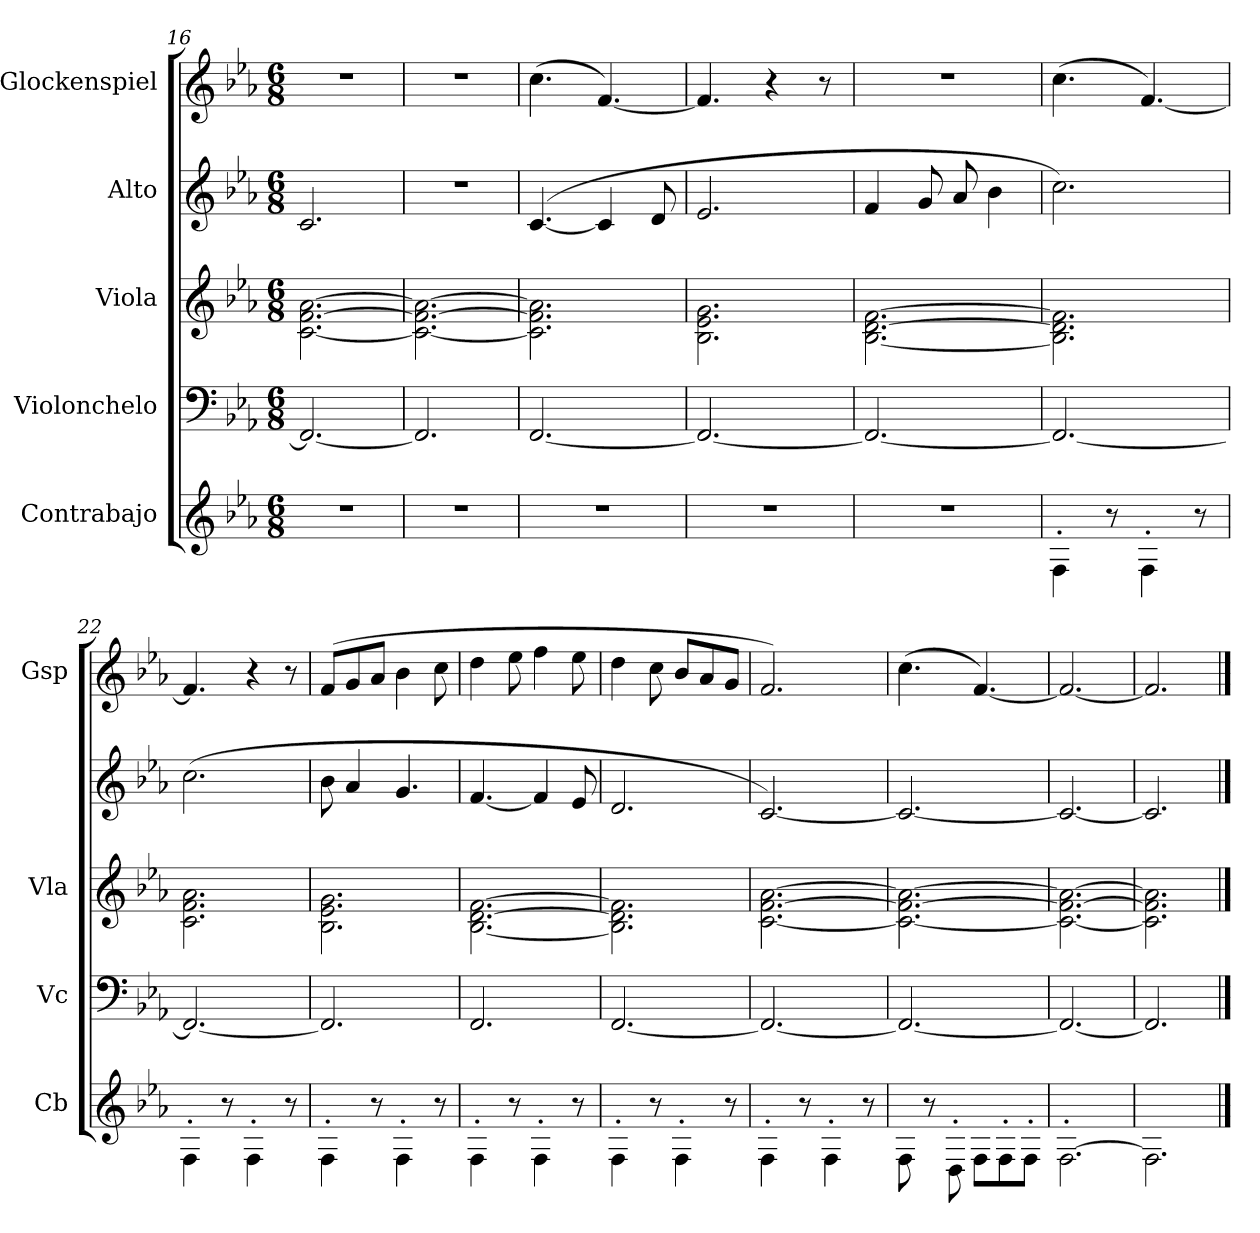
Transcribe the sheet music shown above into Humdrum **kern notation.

**kern	**kern	**kern	**kern	**kern
*part5	*part4	*part3	*part2	*part1
*staff5	*staff4	*staff3	*staff2	*staff1
*I"Contrabajo	*I"Violonchelo	*I"Viola	*I"Alto	*I"Glockenspiel
*I'Cb	*I'Vc	*I'Vla	*	*I'Gsp
*clefG2	*clefF4	*clefG2	*clefG2	*clefG2
*ITrd7c12	*	*	*	*ITrd-14c-24
*k[b-e-a-]	*k[b-e-a-]	*k[b-e-a-]	*k[b-e-a-]	*k[b-e-a-]
*M6/8	*M6/8	*M6/8	*M6/8	*M6/8
=16	=16	=16	=16	=16
2.r	2.FF/_	[2.c\ [2.f\ [2.a-\	2.c/	2.r
=17	=17	=17	=17	=17
2.r	2.FF/]	2.c\_ 2.f\_ 2.a-\_	2.r	2.r
=18	=18	=18	=18	=18
2.r	[2.FF/	2.c\] 2.f\] 2.a-\]	(>[4.c/	(>4.cccc\
.	.	.	4c/]	[4.fff/)
.	.	.	8d/	.
=19	=19	=19	=19	=19
2.r	2.FF/_	2.B-\ 2.e-\ 2.g\	2.e-/	4.fff/]
.	.	.	.	4r
.	.	.	.	8r
=20	=20	=20	=20	=20
2.r	2.FF/_	[2.B-\ [2.d\ [2.f\	4f/	2.r
.	.	.	8g/	.
.	.	.	8a-/	.
.	.	.	4b-\	.
=21	=21	=21	=21	=21
4FF'\	2.FF/_	2.B-\] 2.d\] 2.f\]	2.cc\)	(>4.cccc\
8r	.	.	.	.
4FF'\	.	.	.	[4.fff/)
8r	.	.	.	.
!!LO:LB:g=z
=22	=22	=22	=22	=22
4FF'\	2.FF/_	2.c\ 2.f\ 2.a-\	(>2.cc\	4.fff/]
8r	.	.	.	.
4FF'\	.	.	.	4r
8r	.	.	.	8r
=23	=23	=23	=23	=23
4FF'\	2.FF/]	2.B-\ 2.e-\ 2.g\	8b-\	(>8fff/L
.	.	.	4a-/	8ggg/
8r	.	.	.	8aaa-/J
4FF'\	.	.	4.g/	4bbb-\
8r	.	.	.	8cccc\
=24	=24	=24	=24	=24
4FF'\	2.FF/	[2.B-\ [2.d\ [2.f\	[4.f/	4dddd\
8r	.	.	.	8eeee-\
4FF'\	.	.	4f/]	4ffff\
8r	.	.	8e-/	8eeee-\
=25	=25	=25	=25	=25
4FF'\	[2.FF/	2.B-\] 2.d\] 2.f\]	2.d/	4dddd\
8r	.	.	.	8cccc\
4FF'\	.	.	.	8bbb-/L
.	.	.	.	8aaa-/
8r	.	.	.	8ggg/J
=26	=26	=26	=26	=26
4FF'\	2.FF/_	[2.c\ [2.f\ [2.a-\	[2.c/)	2.fff/)
8r	.	.	.	.
4FF'\	.	.	.	.
8r	.	.	.	.
=27	=27	=27	=27	=27
8FF\	2.FF/_	2.c\_ 2.f\_ 2.a-\_	2.c/_	(>4.cccc\
8r	.	.	.	.
8DD'\	.	.	.	.
8FF\L	.	.	.	[4.fff/)
8FF'\	.	.	.	.
8FF'\J	.	.	.	.
=28	=28	=28	=28	=28
[2.FF'\	2.FF/_	2.c\_ 2.f\_ 2.a-\_	2.c/_	2.fff/_
=29	=29	=29	=29	=29
2.FF\]	2.FF/]	2.c\] 2.f\] 2.a-\]	2.c/]	2.fff/]
==	==	==	==	==
*-	*-	*-	*-	*-
